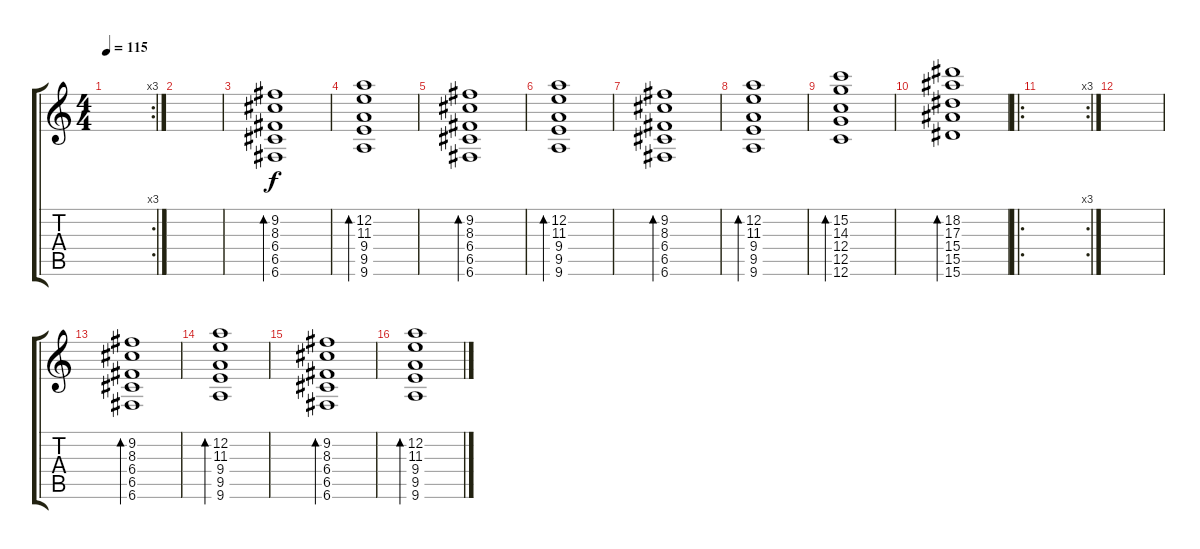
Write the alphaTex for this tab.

\track "" {instrument acousticguitarsteel}
\staff {score tabs}
\tuning (D4 A3 F3 C3 G2 C2) {hide}
\rc 3
\ts (4 4)
\tempo 115
\clef g2
\ks c
|
|
(9.2 8.3 6.4 6.5 6.6).1{bd 240} |
(12.2 11.3 9.4 9.5 9.6).1{bd 240} |
(9.2 8.3 6.4 6.5 6.6).1{bd 240} |
(12.2 11.3 9.4 9.5 9.6).1{bd 240} |
(9.2 8.3 6.4 6.5 6.6).1{bd 240} |
(12.2 11.3 9.4 9.5 9.6).1{bd 240} |
(15.2 14.3 12.4 12.5 12.6).1{bd 240} |
(18.2 17.3 15.4 15.5 15.6).1{bd 240} |
\ro
\rc 3
|
|
(9.2 8.3 6.4 6.5 6.6).1{bd 240} |
(12.2 11.3 9.4 9.5 9.6).1{bd 240} |
(9.2 8.3 6.4 6.5 6.6).1{bd 240} |
(12.2 11.3 9.4 9.5 9.6).1{bd 240}
